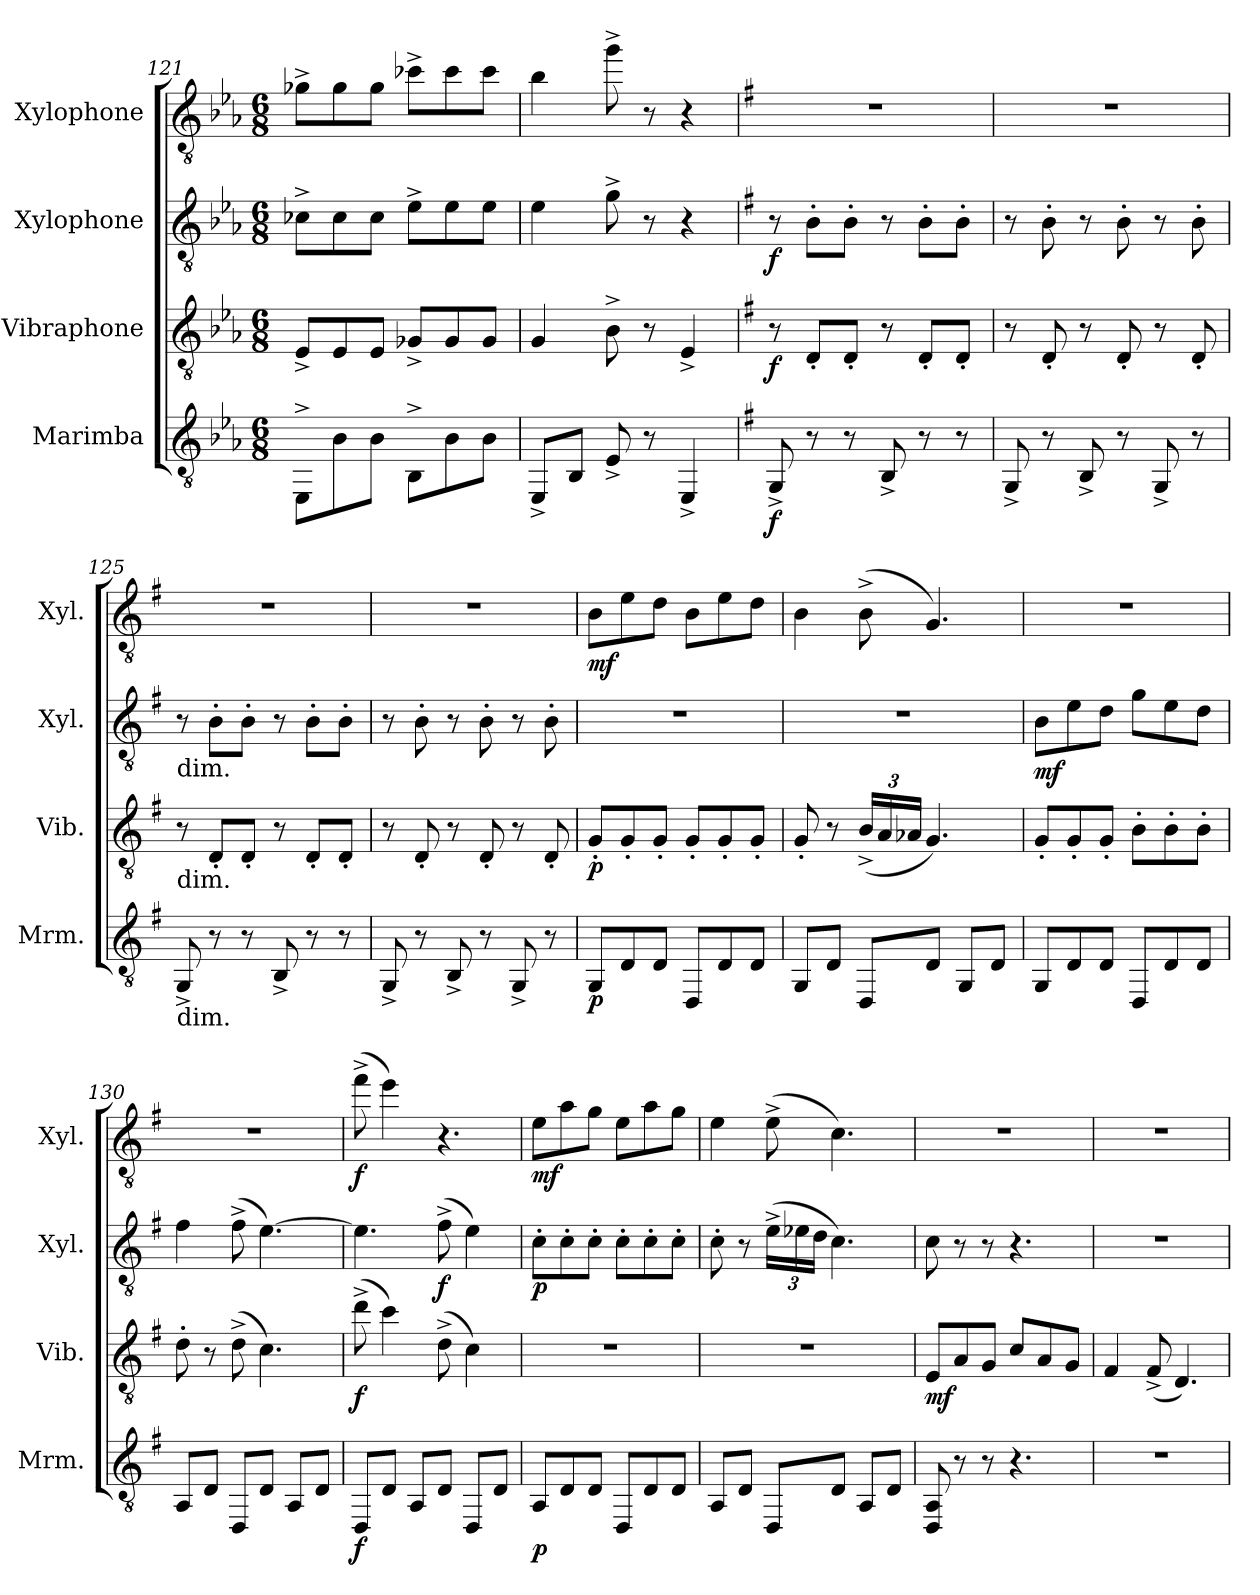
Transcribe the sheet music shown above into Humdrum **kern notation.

**kern	**dynam	**kern	**dynam	**kern	**dynam	**kern	**dynam
*part4	*part4	*part3	*part3	*part2	*part2	*part1	*part1
*staff4	*staff4	*staff3	*staff3	*staff2	*staff2	*staff1	*staff1
*I"Marimba	*	*I"Vibraphone	*	*I"Xylophone	*	*I"Xylophone	*
*I'Mrm.	*	*I'Vib.	*	*I'Xyl.	*	*I'Xyl.	*
*clefGv2	*	*clefGv2	*	*clefGv2	*	*clefGv2	*
*k[b-e-a-]	*	*k[b-e-a-]	*	*k[b-e-a-]	*	*k[b-e-a-]	*
*E-:	*	*E-:	*	*E-:	*	*E-:	*
*M6/8	*	*M6/8	*	*M6/8	*	*M6/8	*
=121	=121	=121	=121	=121	=121	=121	=121
8EE-^\L	.	8E-^/L	.	8c-X^\L	.	8g-X^\L	.
8B-\	.	8E-/	.	8c-\	.	8g-\	.
8B-\J	.	8E-/J	.	8c-\J	.	8g-\J	.
8BB-^\L	.	8G-X^/L	.	8e-^\L	.	8cc-X^\L	.
8B-\	.	8G-/	.	8e-\	.	8cc-\	.
8B-\J	.	8G-/J	.	8e-\J	.	8cc-\J	.
=122	=122	=122	=122	=122	=122	=122	=122
8EE-^/L	.	4G/	.	4e-\	.	4b-\	.
8BB-/J	.	.	.	.	.	.	.
8E-^/	.	8B-^\	.	8g^\	.	8gg^\	.
8r	.	8r	.	8r	.	8r	.
4EE-^/	.	4E-^/	.	4r	.	4r	.
!!LO:PB:g=z
=123	=123	=123	=123	=123	=123	=123	=123
*k[f#]	*	*k[f#]	*	*k[f#]	*	*k[f#]	*
*G:	*	*G:	*	*G:	*	*G:	*
!	!LO:DY:b	!	!LO:DY:b	!	!LO:DY:b	!	!
8GG^/	f	8r	f	8r	f	2.r	.
8r	.	8D'/L	.	8B'\L	.	.	.
8r	.	8D'/J	.	8B'\J	.	.	.
8BB^/	.	8r	.	8r	.	.	.
8r	.	8D'/L	.	8B'\L	.	.	.
8r	.	8D'/J	.	8B'\J	.	.	.
!!LO:PB:g=z
=124	=124	=124	=124	=124	=124	=124	=124
8GG^/	.	8r	.	8r	.	2.r	.
8r	.	8D'/	.	8B'\	.	.	.
8BB^/	.	8r	.	8r	.	.	.
8r	.	8D'/	.	8B'\	.	.	.
8GG^/	.	8r	.	8r	.	.	.
8r	.	8D'/	.	8B'\	.	.	.
=125	=125	=125	=125	=125	=125	=125	=125
!	!	!	!	!LO:TX:b:t=dim.	!	!	!
!	!	!LO:TX:b:t=dim.	!	!	!	!	!
!LO:TX:b:t=dim.	!	!	!	!	!	!	!
8GG^/	.	8r	.	8r	.	2.r	.
8r	.	8D'/L	.	8B'\L	.	.	.
8r	.	8D'/J	.	8B'\J	.	.	.
8BB^/	.	8r	.	8r	.	.	.
8r	.	8D'/L	.	8B'\L	.	.	.
8r	.	8D'/J	.	8B'\J	.	.	.
=126	=126	=126	=126	=126	=126	=126	=126
8GG^/	.	8r	.	8r	.	2.r	.
8r	.	8D'/	.	8B'\	.	.	.
8BB^/	.	8r	.	8r	.	.	.
8r	.	8D'/	.	8B'\	.	.	.
8GG^/	.	8r	.	8r	.	.	.
8r	.	8D'/	.	8B'\	.	.	.
!!LO:PB:g=z
=127	=127	=127	=127	=127	=127	=127	=127
!	!LO:DY:b	!	!LO:DY:b	!	!	!	!LO:DY:b
8GG/L	p	8G'/L	p	2.r	.	8B\L	mf
8D/	.	8G'/	.	.	.	8e\	.
8D/J	.	8G'/J	.	.	.	8d\J	.
8DD/L	.	8G'/L	.	.	.	8B\L	.
8D/	.	8G'/	.	.	.	8e\	.
8D/J	.	8G'/J	.	.	.	8d\J	.
=128	=128	=128	=128	=128	=128	=128	=128
8GG/L	.	8G'/	.	2.r	.	4B\	.
8D/J	.	8r	.	.	.	.	.
*	*	*Xbrackettup	*	*	*	*	*
8DD/L	.	(24B^/LL	.	.	.	(8B^\	.
.	.	24A/	.	.	.	.	.
.	.	24A-X/JJ	.	.	.	.	.
8D/J	.	4.G/)	.	.	.	4.G/)	.
8GG/L	.	.	.	.	.	.	.
8D/J	.	.	.	.	.	.	.
=129	=129	=129	=129	=129	=129	=129	=129
!	!	!	!	!	!LO:DY:b	!	!
8GG/L	.	8G'/L	.	8B\L	mf	2.r	.
8D/	.	8G'/	.	8e\	.	.	.
8D/J	.	8G'/J	.	8d\J	.	.	.
8DD/L	.	8B'\L	.	8g\L	.	.	.
8D/	.	8B'\	.	8e\	.	.	.
8D/J	.	8B'\J	.	8d\J	.	.	.
=130	=130	=130	=130	=130	=130	=130	=130
8AA/L	.	8d'\	.	4f#\	.	2.r	.
8D/J	.	8r	.	.	.	.	.
8DD/L	.	(8d^\	.	(8f#^\	.	.	.
8D/J	.	4.c\)	.	[4.e\)	.	.	.
8AA/L	.	.	.	.	.	.	.
8D/J	.	.	.	.	.	.	.
!!LO:PB:g=z
=131	=131	=131	=131	=131	=131	=131	=131
!	!LO:DY:b	!	!LO:DY:b	!	!	!	!LO:DY:b
8DD/L	f	(8dd^\	f	4.e\]	.	(8ff#^\	f
8D/J	.	4cc\)	.	.	.	4ee\)	.
8AA/L	.	.	.	.	.	.	.
!	!	!	!	!	!LO:DY:b	!	!
8D/J	.	(8d^\	.	(8f#^\	f	4.r	.
8DD/L	.	4c\)	.	4e\)	.	.	.
8D/J	.	.	.	.	.	.	.
=132	=132	=132	=132	=132	=132	=132	=132
!	!LO:DY:b	!	!	!	!LO:DY:b	!	!LO:DY:b
8AA/L	p	2.r	.	8c'\L	p	8e\L	mf
8D/	.	.	.	8c'\	.	8a\	.
8D/J	.	.	.	8c'\J	.	8g\J	.
8DD/L	.	.	.	8c'\L	.	8e\L	.
8D/	.	.	.	8c'\	.	8a\	.
8D/J	.	.	.	8c'\J	.	8g\J	.
!!LO:PB:g=z
=133	=133	=133	=133	=133	=133	=133	=133
8AA/L	.	2.r	.	8c'\	.	4e\	.
8D/J	.	.	.	8r	.	.	.
*	*	*	*	*Xbrackettup	*	*	*
8DD/L	.	.	.	(24e^\LL	.	(8e^\	.
.	.	.	.	24e-X\	.	.	.
.	.	.	.	24d\JJ	.	.	.
8D/J	.	.	.	4.c\)	.	4.c\)	.
8AA/L	.	.	.	.	.	.	.
8D/J	.	.	.	.	.	.	.
=134	=134	=134	=134	=134	=134	=134	=134
!	!	!	!LO:DY:b	!	!	!	!
8DD/ 8AA/	.	8E/L	mf	8c\	.	2.r	.
8r	.	8A/	.	8r	.	.	.
8r	.	8G/J	.	8r	.	.	.
4.r	.	8c/L	.	4.r	.	.	.
.	.	8A/	.	.	.	.	.
.	.	8G/J	.	.	.	.	.
=135	=135	=135	=135	=135	=135	=135	=135
2.r	.	4F#/	.	2.r	.	2.r	.
.	.	(8F#^/	.	.	.	.	.
.	.	4.D/)	.	.	.	.	.
=	=	=	=	=	=	=	=
*-	*-	*-	*-	*-	*-	*-	*-
